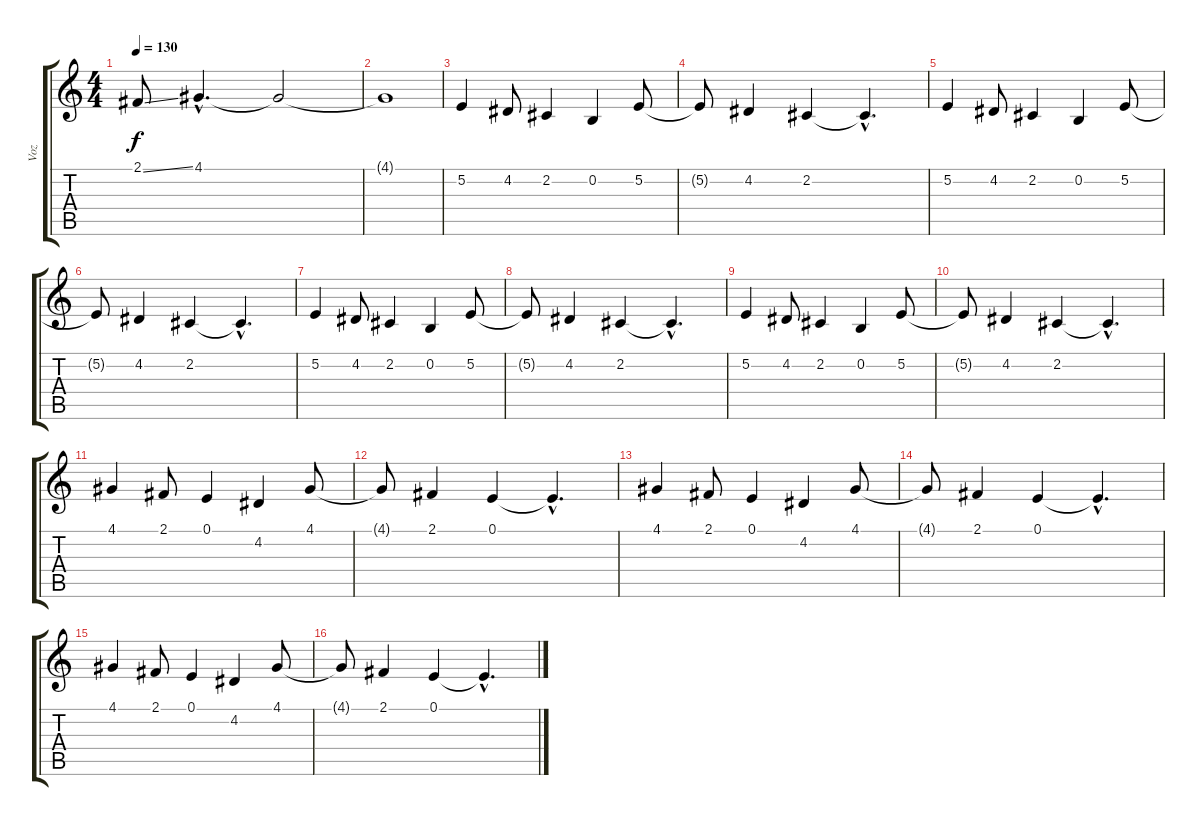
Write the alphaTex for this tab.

\track ("Voz" "Voz") {instrument electricpiano2}
\staff {score tabs}
\tuning (E4 B3 G3 D3 A2 E2) {hide}
\ts (4 4)
\tempo 130
\clef g2
\ks c
2.1{ss}.8{dy f} 4.1{hac}.4{d} 4.1{t}.2 |
4.1{t}.1 |
5.2.4 4.2.8 2.2.4 0.2.4 5.2.8 |
5.2{t}.8 4.2.4 2.2.4 2.2{hac t}.4{d} |
5.2.4 4.2.8 2.2.4 0.2.4 5.2.8 |
5.2{t}.8 4.2.4 2.2.4 2.2{hac t}.4{d} |
5.2.4 4.2.8 2.2.4 0.2.4 5.2.8 |
5.2{t}.8 4.2.4 2.2.4 2.2{hac t}.4{d} |
5.2.4 4.2.8 2.2.4 0.2.4 5.2.8 |
5.2{t}.8 4.2.4 2.2.4 2.2{hac t}.4{d} |
4.1.4 2.1.8 0.1.4 4.2.4 4.1.8 |
4.1{t}.8 2.1.4 0.1.4 0.1{hac t}.4{d} |
4.1.4 2.1.8 0.1.4 4.2.4 4.1.8 |
4.1{t}.8 2.1.4 0.1.4 0.1{hac t}.4{d} |
4.1.4 2.1.8 0.1.4 4.2.4 4.1.8 |
4.1{t}.8 2.1.4 0.1.4 0.1{hac t}.4{d}
